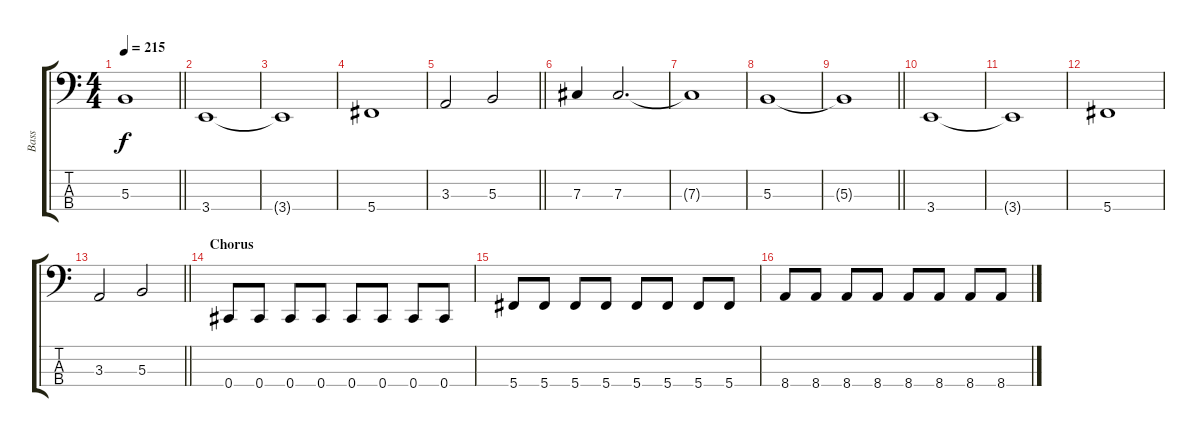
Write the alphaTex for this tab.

\track ("Bass" "Bass") {instrument electricbassfinger}
\staff {score tabs}
\tuning (E2 B1 Gb1 Db1) {hide}
\ts (4 4)
\tempo 215
\clef f4
\barLineRight lightlight
\ks c
5.3{t}.1{dy f} |
\section ("" "")
3.4.1 |
3.4{t}.1 |
5.4.1 |
\barLineRight lightlight
3.3.2 5.3.2 |
\section ("" "")
7.3.4 7.3.2{d} |
7.3{t}.1 |
5.3.1 |
\barLineRight lightlight
5.3{t}.1 |
\section ("" "")
3.4.1 |
3.4{t}.1 |
5.4.1 |
\barLineRight lightlight
3.3.2 5.3.2 |
\section ("" "Chorus")
0.4.8 0.4.8 0.4.8 0.4.8 0.4.8 0.4.8 0.4.8 0.4.8 |
5.4.8 5.4.8 5.4.8 5.4.8 5.4.8 5.4.8 5.4.8 5.4.8 |
8.4.8 8.4.8 8.4.8 8.4.8 8.4.8 8.4.8 8.4.8 8.4.8
